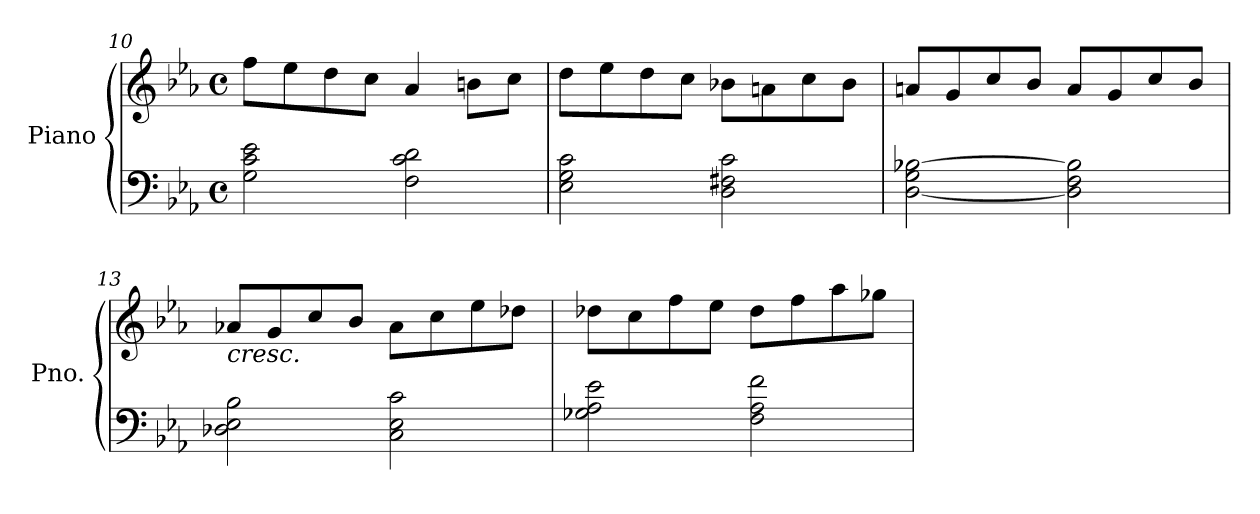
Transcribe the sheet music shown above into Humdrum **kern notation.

**kern	**kern
*part1	*part1
*staff2	*staff1
*I"Piano	*
*I'Pno.	*
*clefF4	*clefG2
*k[b-e-a-]	*k[b-e-a-]
*M4/4	*M4/4
*met(c)	*met(c)
=10	=10
2G\ 2c\ 2e-\	8ff\L
.	8ee-\
.	8dd\
.	8cc\J
2F\ 2c\ 2d\	4a-/
.	8bn\L
.	8cc\J
!!LO:LB:g=z
=11	=11
2E-\ 2G\ 2c\	8dd\L
.	8ee-\
.	8dd\
.	8cc\J
2D\ 2F#X\ 2c\	8b-X\L
.	8an\
.	8cc\
.	8b-\J
=12	=12
[2D\ 2G\ [2B-X\	8an/L
.	8g/
.	8cc/
.	8b-/J
2D\] 2F\ 2B-\]	8a/L
.	8g/
.	8cc/
.	8b-/J
=13	=13
!	!LO:TX:b:i:t=cresc.
2D-X\ 2E-\ 2B-\	8a-X/L
.	8g/
.	8cc/
.	8b-/J
2C\ 2E-\ 2c\	8a-\L
.	8cc\
.	8ee-\
.	8dd-X\J
=14	=14
2G-X\ 2A-\ 2e-\	8dd-X\L
.	8cc\
.	8ff\
.	8ee-\J
2F\ 2A-\ 2f\	8dd-\L
.	8ff\
.	8aa-\
.	8gg-X\J
=	=
*-	*-
